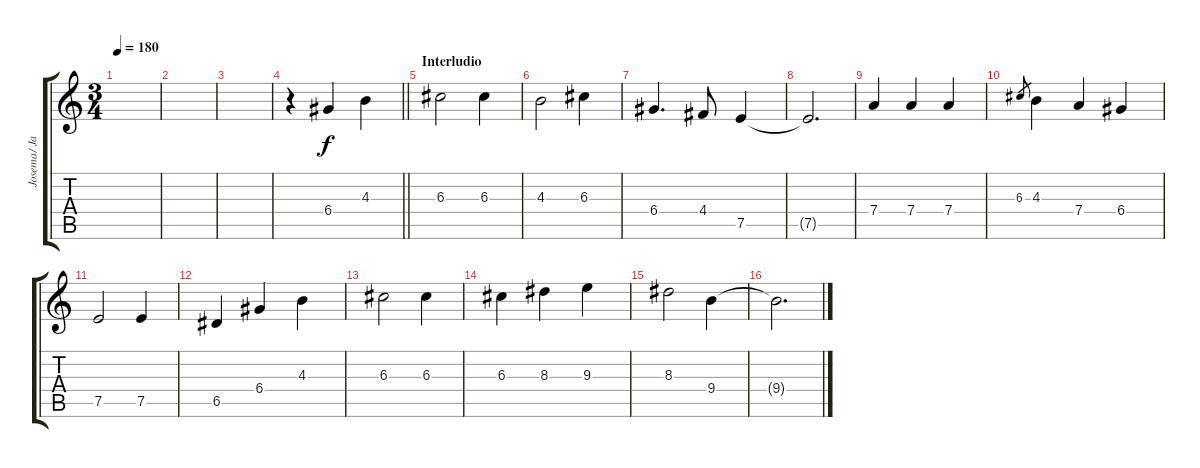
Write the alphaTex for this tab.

\track ("Josema/ Javi (Morphwiz)" "Josema/ Ja") {instrument flute}
\staff {score tabs}
\tuning (E5 B4 G4 D4 A3 E3) {hide}
\ts (3 4)
\tempo 180
\clef g2
\ks c
|
|
|
\barLineRight lightlight
r.4{instrument flute} 6.4.4 4.3.4 |
\section ("" "Interludio")
6.3.2 6.3.4 |
4.3.2 6.3.4 |
6.4.4{d} 4.4.8 7.5.4 |
7.5{t}.2{d} |
7.4.4 7.4.4 7.4.4 |
6.3.8{gr} 4.3.4 7.4.4 6.4.4 |
7.5.2 7.5.4 |
6.5.4 6.4.4 4.3.4 |
6.3.2 6.3.4 |
6.3.4 8.3.4 9.3.4 |
8.3.2 9.4.4 |
9.4{t}.2{d}
